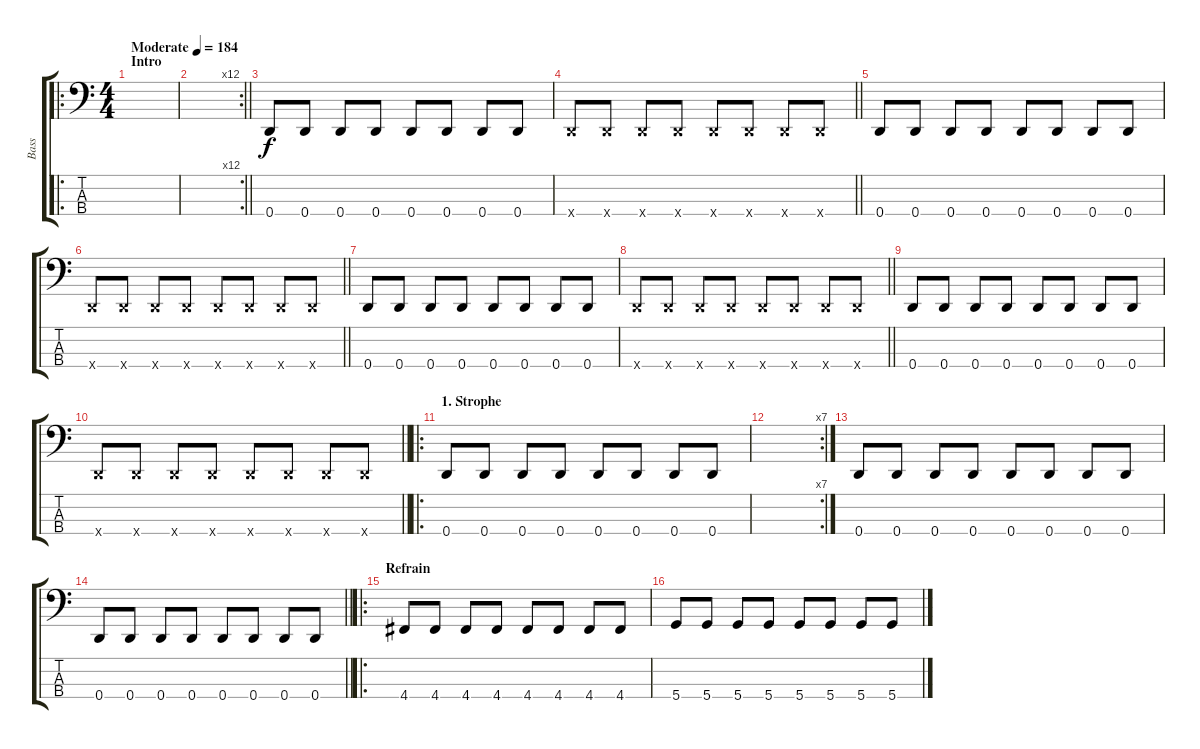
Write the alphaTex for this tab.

\track ("Bass" "Bass") {instrument electricbassfinger}
\staff {score tabs}
\tuning (G2 D2 A1 D1) {hide}
\ro
\ts (4 4)
\section ("" "Intro")
\tempo (184 "Moderate")
\clef f4
\ks c
|
\rc 12
\barLineRight lightlight
|
0.4.8 0.4.8 0.4.8 0.4.8 0.4.8 0.4.8 0.4.8 0.4.8 |
\barLineRight lightlight
0.4{x}.8 0.4{x}.8 0.4{x}.8 0.4{x}.8 0.4{x}.8 0.4{x}.8 0.4{x}.8 0.4{x}.8 |
0.4.8 0.4.8 0.4.8 0.4.8 0.4.8 0.4.8 0.4.8 0.4.8 |
\barLineRight lightlight
0.4{x}.8 0.4{x}.8 0.4{x}.8 0.4{x}.8 0.4{x}.8 0.4{x}.8 0.4{x}.8 0.4{x}.8 |
0.4.8 0.4.8 0.4.8 0.4.8 0.4.8 0.4.8 0.4.8 0.4.8 |
\barLineRight lightlight
0.4{x}.8 0.4{x}.8 0.4{x}.8 0.4{x}.8 0.4{x}.8 0.4{x}.8 0.4{x}.8 0.4{x}.8 |
0.4.8 0.4.8 0.4.8 0.4.8 0.4.8 0.4.8 0.4.8 0.4.8 |
\barLineRight lightlight
0.4{x}.8 0.4{x}.8 0.4{x}.8 0.4{x}.8 0.4{x}.8 0.4{x}.8 0.4{x}.8 0.4{x}.8 |
\ro
\section ("" "1. Strophe")
0.4.8 0.4.8 0.4.8 0.4.8 0.4.8 0.4.8 0.4.8 0.4.8 |
\rc 7
|
0.4.8 0.4.8 0.4.8 0.4.8 0.4.8 0.4.8 0.4.8 0.4.8 |
\barLineRight lightlight
0.4.8 0.4.8 0.4.8 0.4.8 0.4.8 0.4.8 0.4.8 0.4.8 |
\ro
\section ("" "Refrain")
4.4.8 4.4.8 4.4.8 4.4.8 4.4.8 4.4.8 4.4.8 4.4.8 |
5.4.8 5.4.8 5.4.8 5.4.8 5.4.8 5.4.8 5.4.8 5.4.8
